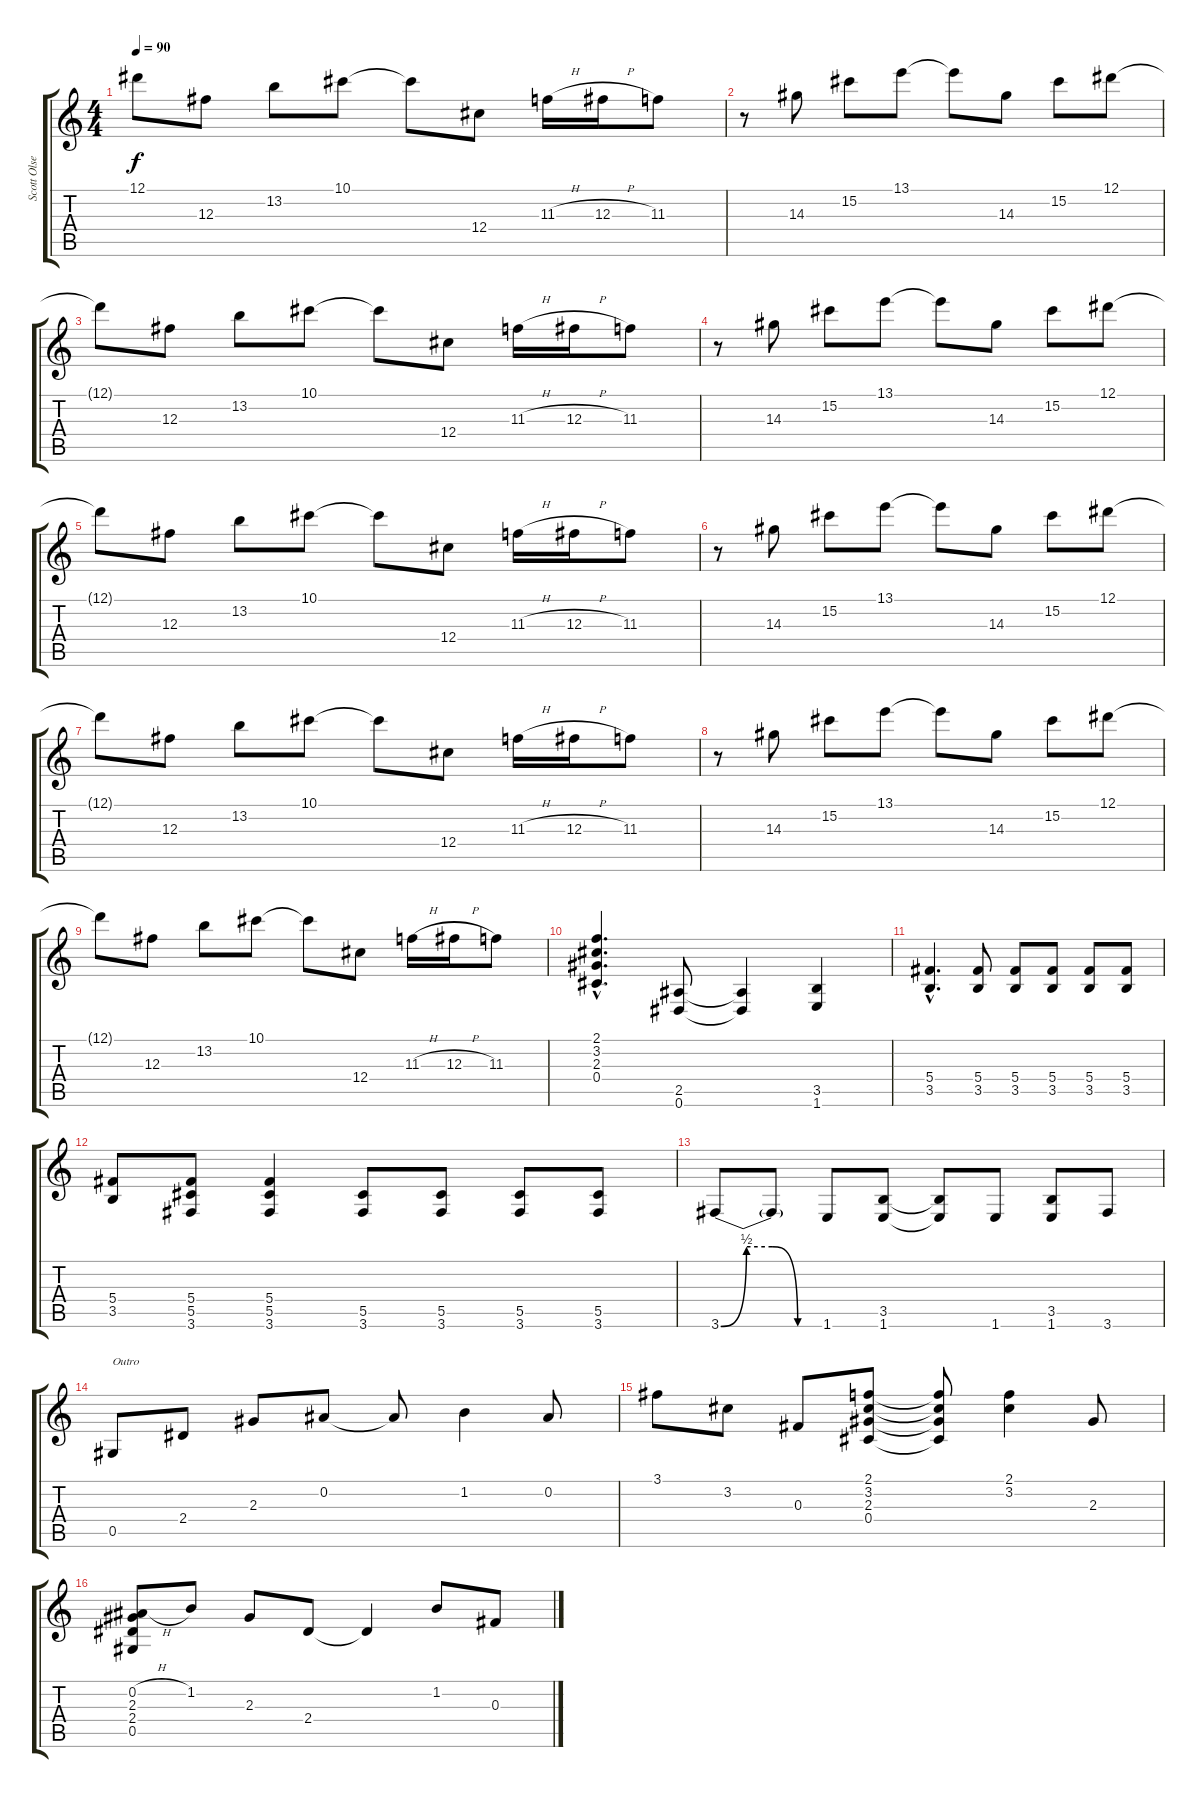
\track ("Scott Olsen" "Scott Olse") {instrument acousticguitarsteel}
\staff {score tabs}
\tuning (Eb4 Bb3 Gb3 Db3 Ab2 Eb2) {hide}
\ts (4 4)
\tempo 90
\clef g2
\ks c
12.1{t}.8{dy f} 12.3.8 13.2.8 10.1.8 10.1{t}.8 12.4.8 11.3{h}.16 12.3{h}.16 11.3.8 |
r.8 14.3.8 15.2.8 13.1.8 13.1{t}.8 14.3.8 15.2.8 12.1.8 |
12.1{t}.8 12.3.8 13.2.8 10.1.8 10.1{t}.8 12.4.8 11.3{h}.16 12.3{h}.16 11.3.8 |
r.8 14.3.8 15.2.8 13.1.8 13.1{t}.8 14.3.8 15.2.8 12.1.8 |
12.1{t}.8 12.3.8 13.2.8 10.1.8 10.1{t}.8 12.4.8 11.3{h}.16 12.3{h}.16 11.3.8 |
r.8 14.3.8 15.2.8 13.1.8 13.1{t}.8 14.3.8 15.2.8 12.1.8 |
12.1{t}.8 12.3.8 13.2.8 10.1.8 10.1{t}.8 12.4.8 11.3{h}.16 12.3{h}.16 11.3.8 |
r.8 14.3.8 15.2.8 13.1.8 13.1{t}.8 14.3.8 15.2.8 12.1.8 |
12.1{t}.8 12.3.8 13.2.8 10.1.8 10.1{t}.8 12.4.8 11.3{h}.16 12.3{h}.16 11.3.8 |
(2.1{hac} 3.2{hac} 2.3{hac} 0.4{hac}).4{d} (2.5 0.6).8 (2.5{t} 0.6{t}).4 (3.5 1.6).4 |
(5.4{hac} 3.5{hac}).4{d} (5.4 3.5).8 (5.4 3.5).8 (5.4 3.5).8 (5.4 3.5).8 (5.4 3.5).8 |
(5.4 3.5).8 (5.4 5.5 3.6).8 (5.4 5.5 3.6).4 (5.5 3.6).8 (5.5 3.6).8 (5.5 3.6).8 (5.5 3.6).8 |
3.6{be (custom 0 0 15 2 30 2 45 0 60 0)}.8 3.6{t}.8 1.6.8 (3.5 1.6).8 (3.5{t} 1.6{t}).8 1.6.8 (3.5 1.6).8 3.6.8 |
0.5.8{txt "Outro"} 2.4.8 2.3.8 0.2.8 0.2{t}.8 1.2.4 0.2.8 |
3.1.8 3.2.8 0.3.8 (2.1 3.2 2.3 0.4).8 (2.1{t} 3.2{t} 2.3{t} 0.4{t}).8 (2.1 3.2).4 2.3.8 |
(0.2{h} 2.3 2.4 0.5).8 1.2.8 2.3.8 2.4.8 2.4{t}.4 1.2.8 0.3.8
